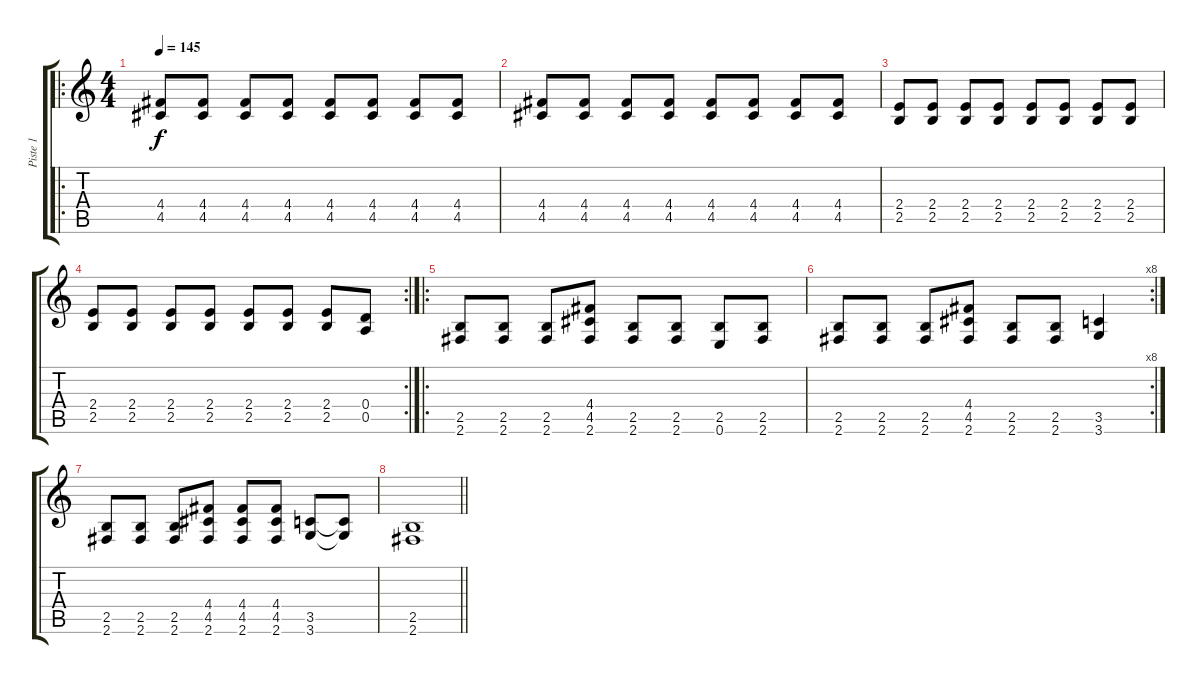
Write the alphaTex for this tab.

\track ("Piste 1" "Piste 1") {instrument distortionguitar}
\staff {score tabs}
\tuning (E4 B3 G3 D3 A2 E2) {hide}
\ro
\ts (4 4)
\tempo 145
\clef g2
\ks c
(4.4 4.5).8{dy f} (4.4 4.5).8 (4.4 4.5).8 (4.4 4.5).8 (4.4 4.5).8 (4.4 4.5).8 (4.4 4.5).8 (4.4 4.5).8 |
(4.4 4.5).8 (4.4 4.5).8 (4.4 4.5).8 (4.4 4.5).8 (4.4 4.5).8 (4.4 4.5).8 (4.4 4.5).8 (4.4 4.5).8 |
(2.4 2.5).8 (2.4 2.5).8 (2.4 2.5).8 (2.4 2.5).8 (2.4 2.5).8 (2.4 2.5).8 (2.4 2.5).8 (2.4 2.5).8 |
\rc 2
(2.4 2.5).8 (2.4 2.5).8 (2.4 2.5).8 (2.4 2.5).8 (2.4 2.5).8 (2.4 2.5).8 (2.4 2.5).8 (0.4 0.5).8 |
\ro
(2.5 2.6).8 (2.5 2.6).8 (2.5 2.6).8 (4.4 4.5 2.6).8 (2.5 2.6).8 (2.5 2.6).8 (2.5 0.6).8 (2.5 2.6).8 |
\rc 8
(2.5 2.6).8 (2.5 2.6).8 (2.5 2.6).8 (4.4 4.5 2.6).8 (2.5 2.6).8 (2.5 2.6).8 (3.5 3.6).4 |
(2.5 2.6).8 (2.5 2.6).8 (2.5 2.6).8 (4.4 4.5 2.6).8 (4.4 4.5 2.6).8 (4.4 4.5 2.6).8 (3.5 3.6).8 (3.5{t} 3.6{t}).8 |
\barLineRight lightlight
(2.5 2.6).1
